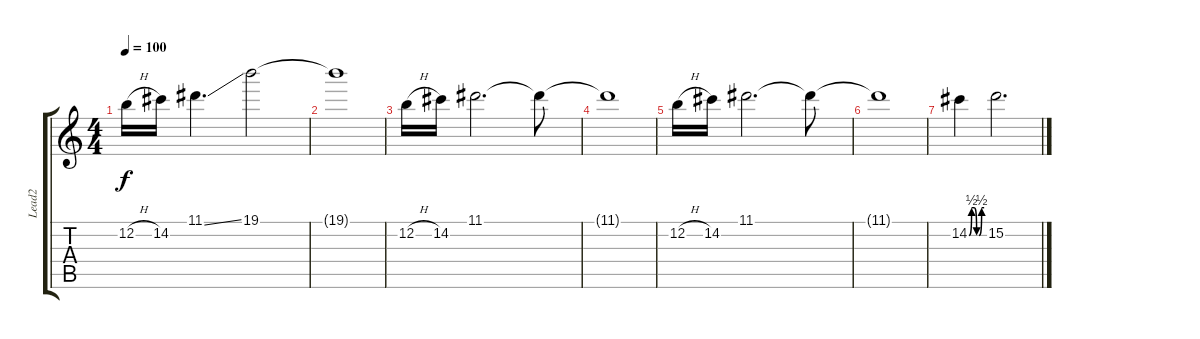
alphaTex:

\track ("Lead2" "Lead2") {instrument overdrivenguitar}
\staff {score tabs}
\tuning (E4 B3 G3 D3 A2 Eb2) {hide}
\ts (4 4)
\tempo 100
\clef g2
\ks c
12.2{h}.16{dy f} 14.2.16 11.1{ss}.4{d} 19.1.2 |
19.1{t}.1 |
12.2{h}.16 14.2.16 11.1.2{d} 11.1{t}.8 |
11.1{t}.1 |
12.2{h}.16 14.2.16 11.1.2{d} 11.1{t}.8 |
11.1{t}.1 |
14.2{be (custom 0 0 10 2 20 2 30 0 40 0 50 2 60 2)}.4 15.2.2{d}
